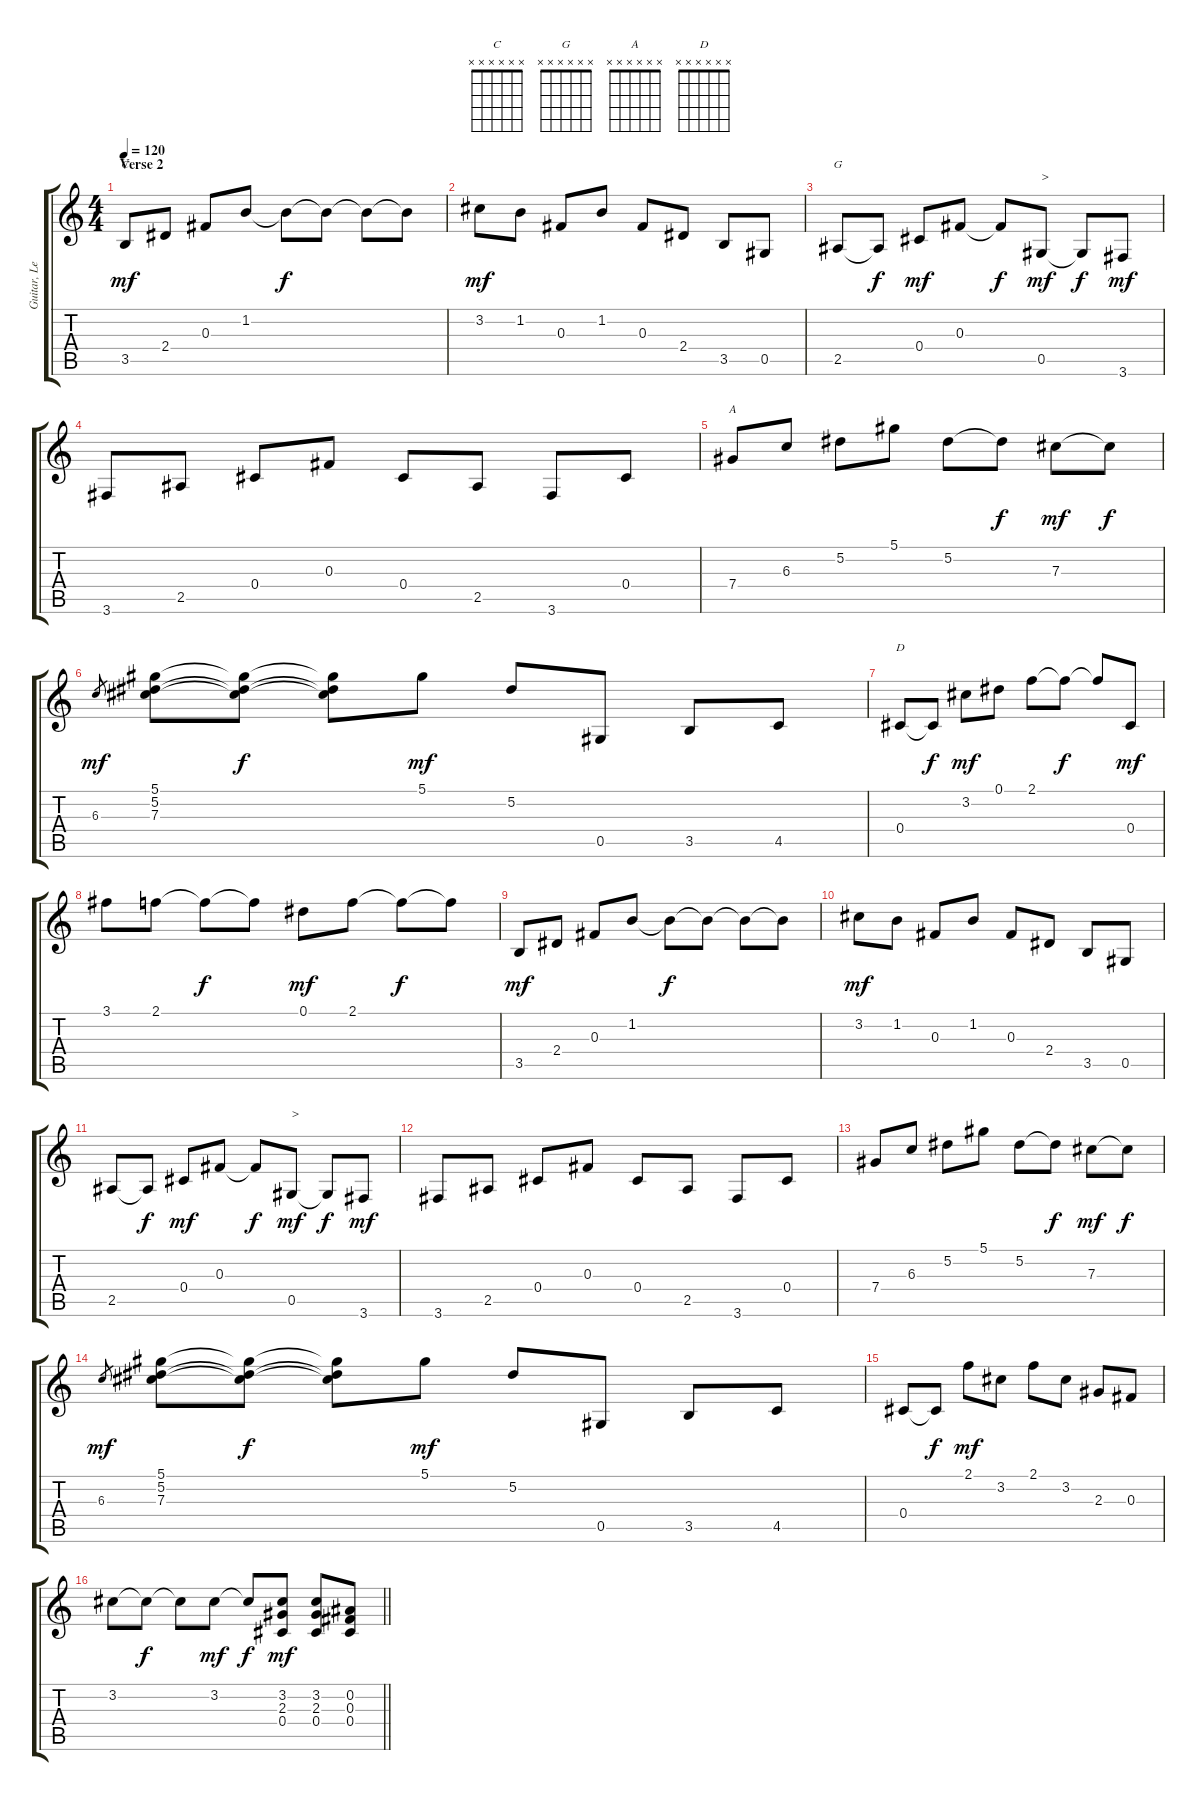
\track ("Guitar, Lead" "Guitar, Le") {instrument acousticguitarsteel}
\staff {score tabs}
\tuning (Eb4 Bb3 Gb3 Db3 Ab2 Eb2) {hide}
\chord ("C" x x x x x x)
\chord ("G" x x x x x x)
\chord ("A" x x x x x x)
\chord ("D" x x x x x x)
\ts (4 4)
\section ("" "Verse 2")
\tempo 120
\clef g2
\ks c
3.5.8{ch "C" dy mf} 2.4.8 0.3.8 1.2.8 1.2{t}.8{dy f} 1.2{t}.8 1.2{t}.8 1.2{t}.8 |
3.2.8{dy mf} 1.2.8 0.3.8 1.2.8 0.3.8 2.4.8 3.5.8 0.5.8 |
2.5.8{ch "G"} 2.5{t}.8{dy f} 0.4.8{dy mf} 0.3.8 0.3{t}.8{dy f} 0.5.8{txt ">" dy mf} 0.5{t}.8{dy f} 3.6.8{dy mf} |
3.6.8 2.5.8 0.4.8 0.3.8 0.4.8 2.5.8 3.6.8 0.4.8 |
7.4.8{ch "A"} 6.3.8 5.2.8 5.1.8 5.2.8 5.2{t}.8{dy f} 7.3.8{dy mf} 7.3{t}.8{dy f} |
6.3.8{gr dy mf} (5.1 5.2 7.3).8 (5.1{t} 5.2{t} 7.3{t}).8{dy f} (5.1{t} 5.2{t} 7.3{t}).8 5.1.8{dy mf} 5.2.8 0.5.8 3.5.8 4.5.8 |
0.4.8{ch "D"} 0.4{t}.8{dy f} 3.2.8{dy mf} 0.1.8 2.1.8 2.1{t}.8{dy f} 2.1{t}.8 0.4.8{dy mf} |
3.1.8 2.1.8 2.1{t}.8{dy f} 2.1{t}.8 0.1.8{dy mf} 2.1.8 2.1{t}.8{dy f} 2.1{t}.8 |
3.5.8{dy mf} 2.4.8 0.3.8 1.2.8 1.2{t}.8{dy f} 1.2{t}.8 1.2{t}.8 1.2{t}.8 |
3.2.8{dy mf} 1.2.8 0.3.8 1.2.8 0.3.8 2.4.8 3.5.8 0.5.8 |
2.5.8 2.5{t}.8{dy f} 0.4.8{dy mf} 0.3.8 0.3{t}.8{dy f} 0.5.8{txt ">" dy mf} 0.5{t}.8{dy f} 3.6.8{dy mf} |
3.6.8 2.5.8 0.4.8 0.3.8 0.4.8 2.5.8 3.6.8 0.4.8 |
7.4.8 6.3.8 5.2.8 5.1.8 5.2.8 5.2{t}.8{dy f} 7.3.8{dy mf} 7.3{t}.8{dy f} |
6.3.8{gr dy mf} (5.1 5.2 7.3).8 (5.1{t} 5.2{t} 7.3{t}).8{dy f} (5.1{t} 5.2{t} 7.3{t}).8 5.1.8{dy mf} 5.2.8 0.5.8 3.5.8 4.5.8 |
0.4.8 0.4{t}.8{dy f} 2.1.8{dy mf} 3.2.8 2.1.8 3.2.8 2.3.8 0.3.8 |
\barLineRight lightlight
3.2.8 3.2{t}.8{dy f} 3.2{t}.8 3.2.8{dy mf} 3.2{t}.8{dy f} (3.2 2.3 0.4).8{dy mf} (3.2 2.3 0.4).8 (0.2 0.3 0.4).8
